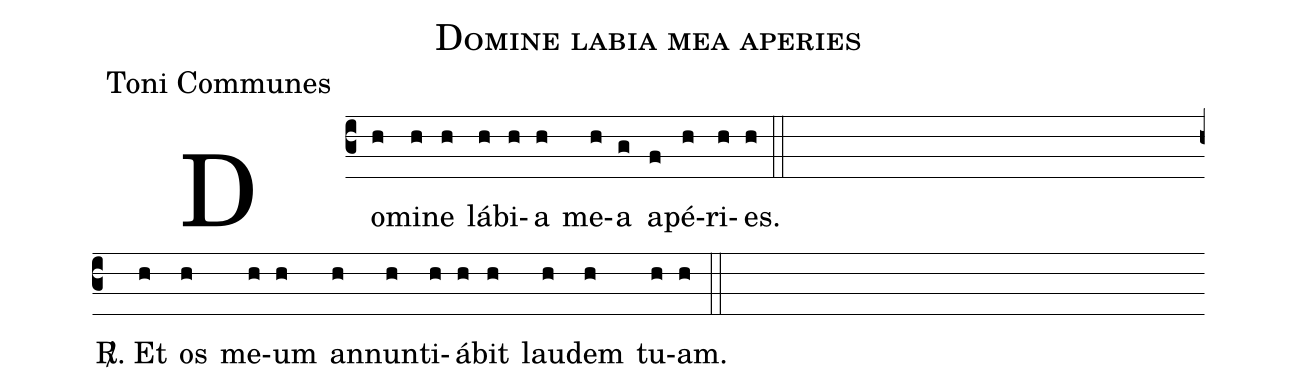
name:Domine labia mea aperies;
office-part:Toni Communes;
%%
name:Domine labia mea aperies ;
office-part:Toni Communes;
book:Antiphonale Romanum I, 2020, p. 587;

%%
(c3)Do(h)mi(h)ne(h) lá(h)bi(h)a(h) me(h)a(g) a(f)pé(h)ri(h)es.(h) (::Z)
<sp>R/</sp>. Et(h) os(h) me(h)um(h) an(h)nun(h)ti(h)á(h)bit(h) lau(h)dem(h) tu(h)am.(h) (::)
